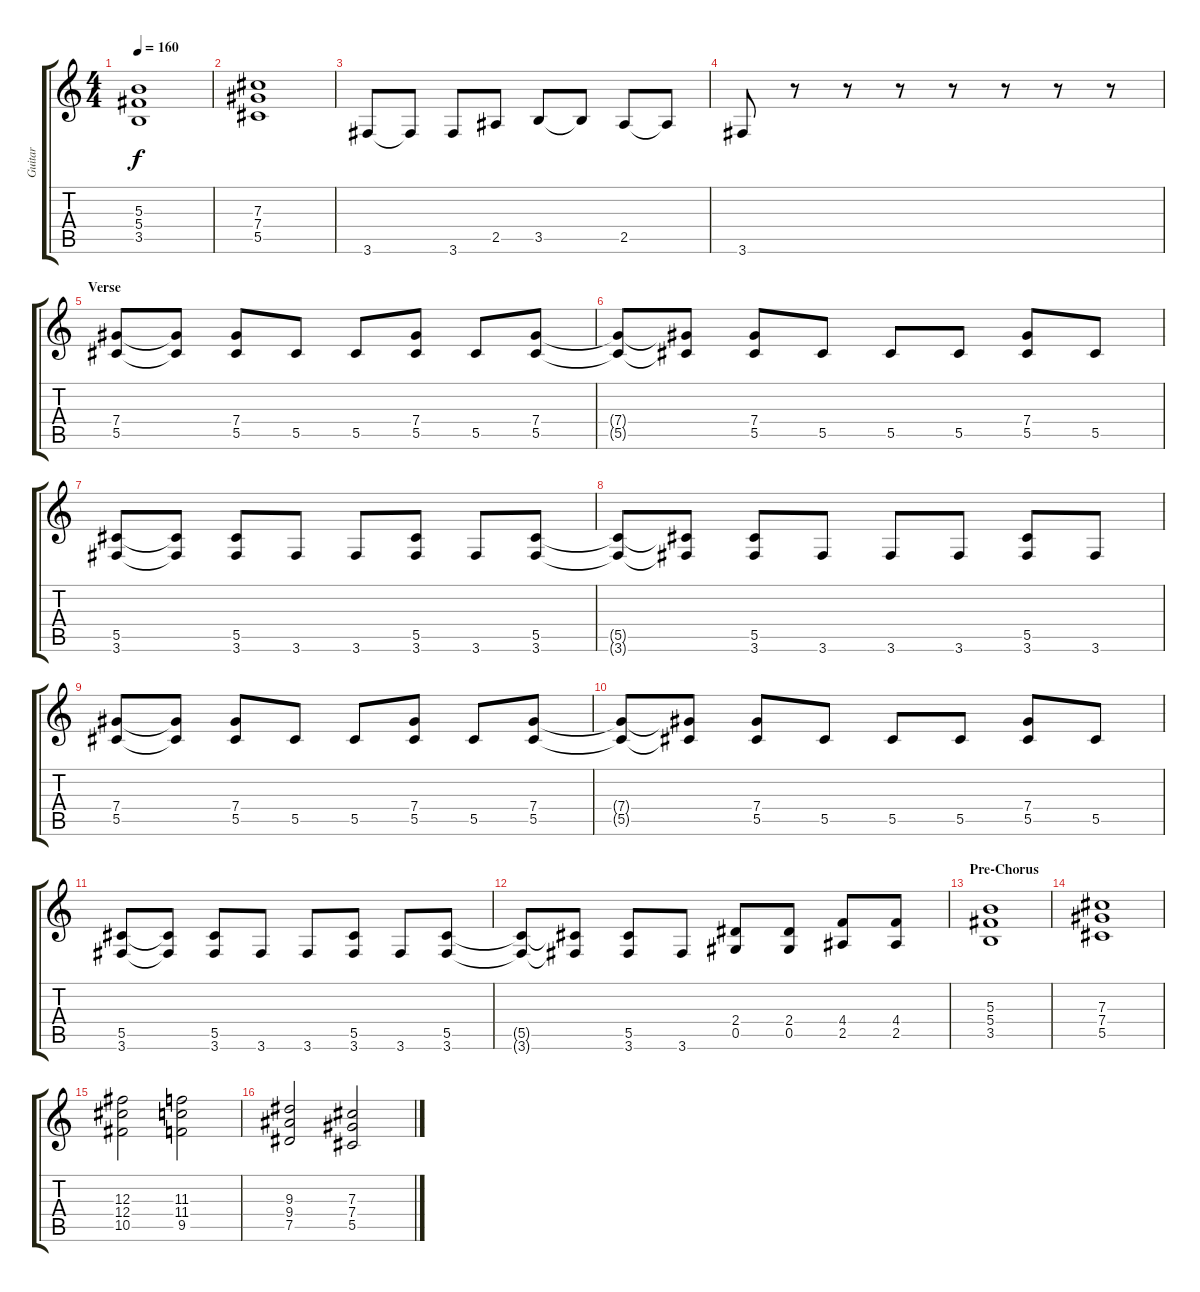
\track ("Guitar" "Guitar") {instrument distortionguitar}
\staff {score tabs}
\tuning (Eb4 Bb3 Gb3 Db3 Ab2 Eb2) {hide}
\ts (4 4)
\tempo 160
\clef g2
\ks c
(5.3 5.4 3.5).1{dy f} |
(7.3 7.4 5.5).1 |
3.6.8 3.6{t}.8 3.6.8 2.5.8 3.5.8 3.5{t}.8 2.5.8 2.5{t}.8 |
3.6.8 r.8 r.8 r.8 r.8 r.8 r.8 r.8 |
\section ("" "Verse")
(7.4 5.5).8 (7.4{t} 5.5{t}).8 (7.4 5.5).8 5.5.8 5.5.8 (7.4 5.5).8 5.5.8 (7.4 5.5).8 |
(7.4{t} 5.5{t}).8 (7.4{t} 5.5{t}).8 (7.4 5.5).8 5.5.8 5.5.8 5.5.8 (7.4 5.5).8 5.5.8 |
(5.5 3.6).8 (5.5{t} 3.6{t}).8 (5.5 3.6).8 3.6.8 3.6.8 (5.5 3.6).8 3.6.8 (5.5 3.6).8 |
(5.5{t} 3.6{t}).8 (5.5{t} 3.6{t}).8 (5.5 3.6).8 3.6.8 3.6.8 3.6.8 (5.5 3.6).8 3.6.8 |
(7.4 5.5).8 (7.4{t} 5.5{t}).8 (7.4 5.5).8 5.5.8 5.5.8 (7.4 5.5).8 5.5.8 (7.4 5.5).8 |
(7.4{t} 5.5{t}).8 (7.4{t} 5.5{t}).8 (7.4 5.5).8 5.5.8 5.5.8 5.5.8 (7.4 5.5).8 5.5.8 |
(5.5 3.6).8 (5.5{t} 3.6{t}).8 (5.5 3.6).8 3.6.8 3.6.8 (5.5 3.6).8 3.6.8 (5.5 3.6).8 |
(5.5{t} 3.6{t}).8 (5.5{t} 3.6{t}).8 (5.5 3.6).8 3.6.8 (2.4 0.5).8 (2.4 0.5).8 (4.4 2.5).8 (4.4 2.5).8 |
\section ("" "Pre-Chorus")
(5.3 5.4 3.5).1 |
(7.3 7.4 5.5).1 |
(12.3 12.4 10.5).2 (11.3 11.4 9.5).2 |
(9.3 9.4 7.5).2 (7.3 7.4 5.5).2
